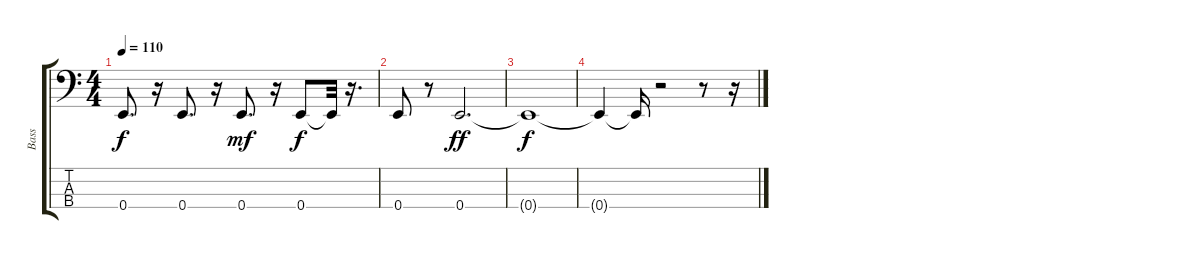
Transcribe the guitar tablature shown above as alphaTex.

\track ("Bass" "Bass") {instrument fretlessbass}
\staff {score tabs}
\tuning (G2 D2 A1 E1) {hide}
\ts (4 4)
\tempo 110
\clef f4
\ks c
0.4.8{d dy f} r.16 0.4.8{d} r.16 0.4.8{d dy mf} r.16 0.4.8{dy f} 0.4{t}.32 r.16{d} |
0.4.8 r.8 0.4.2{d dy ff} |
0.4{t}.1{dy f} |
0.4{t}.4 0.4{t}.16 r.2 r.8 r.16
